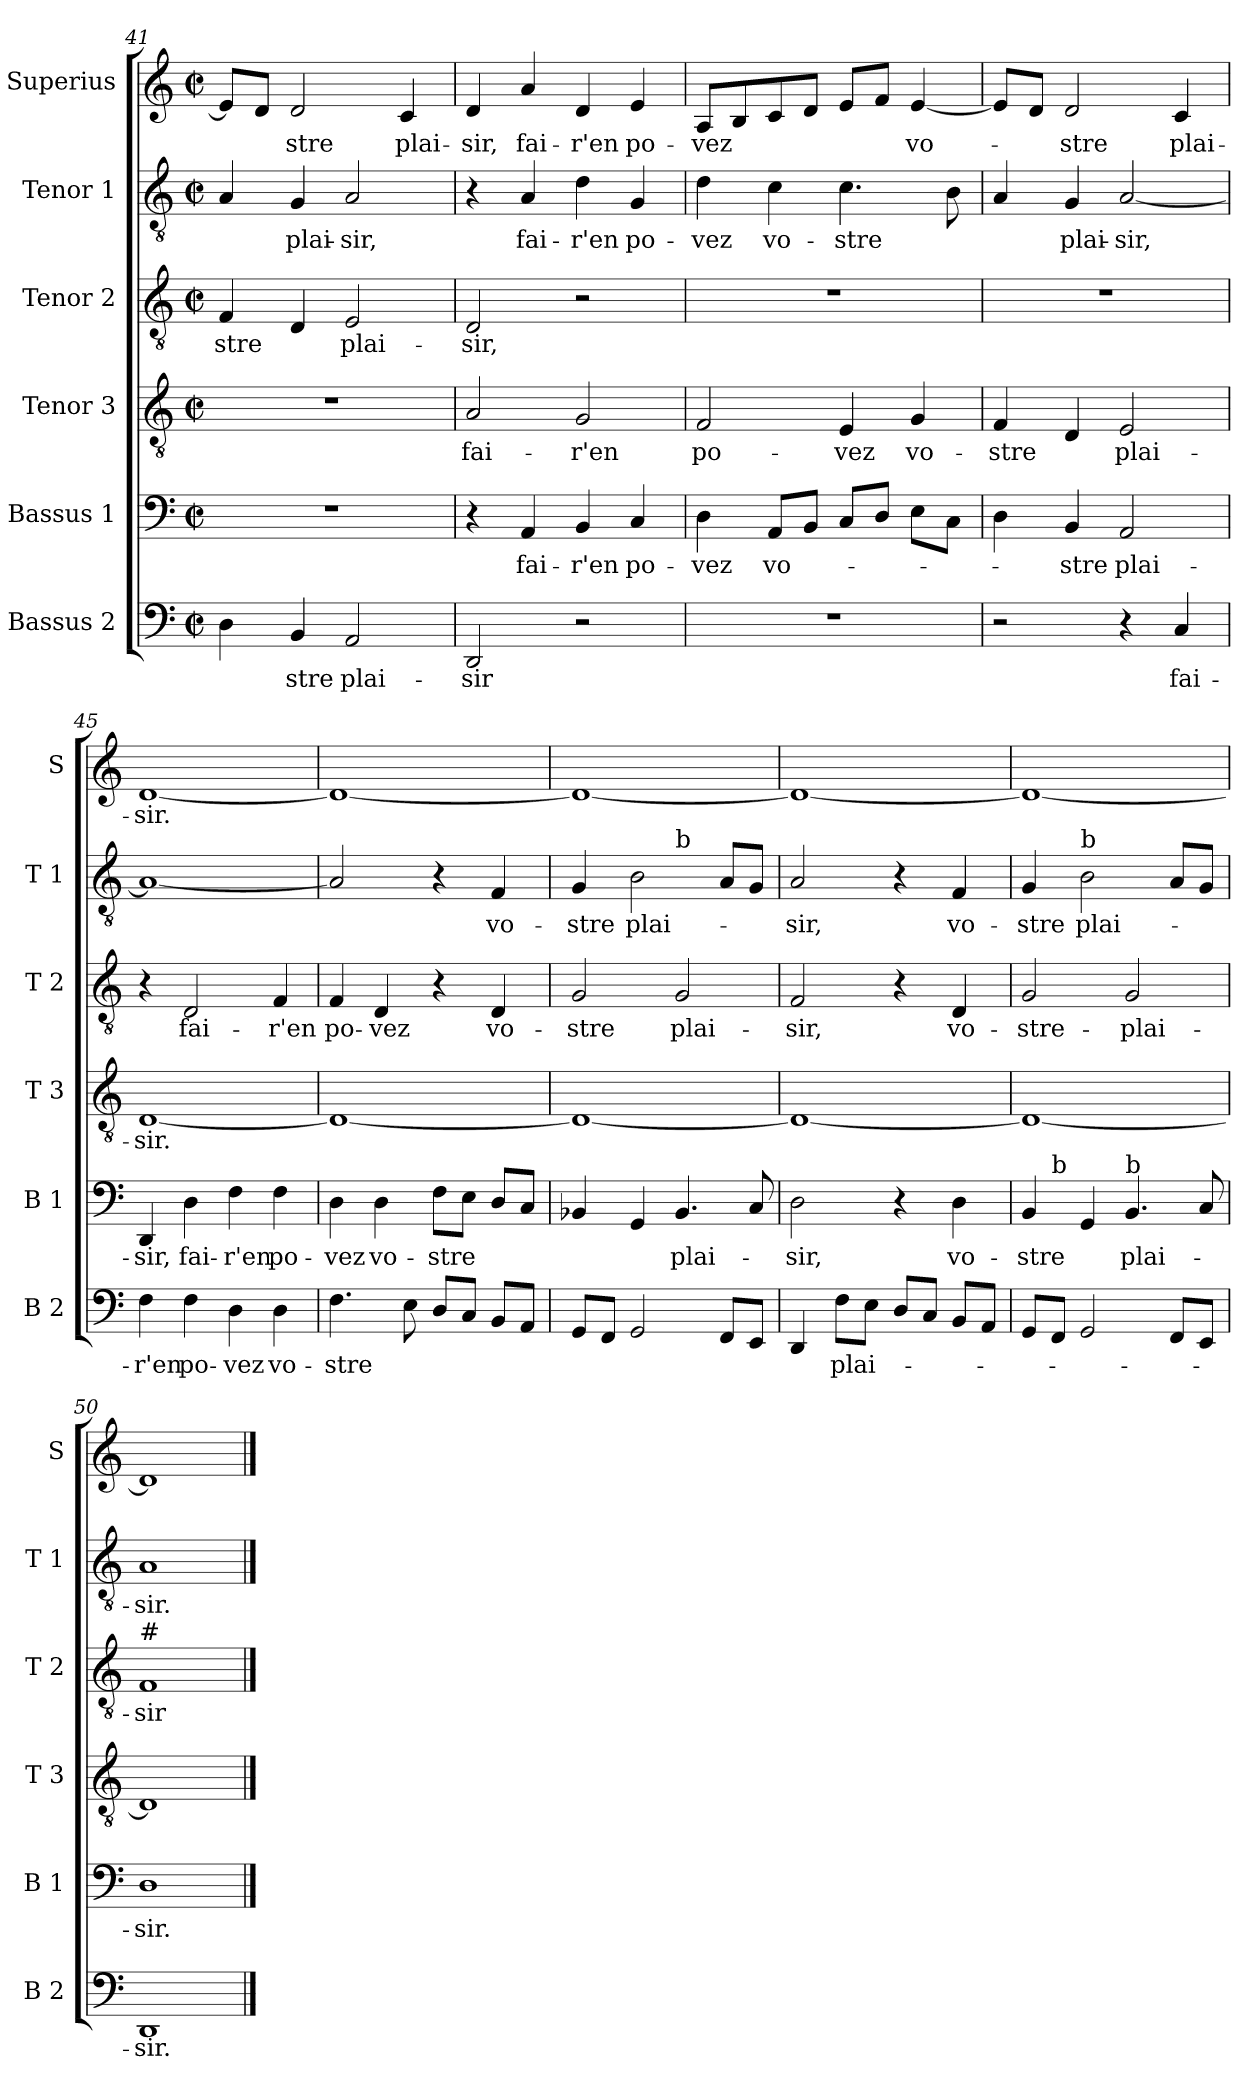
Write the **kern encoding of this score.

**kern	**text	**kern	**text	**kern	**text	**kern	**text	**kern	**text	**kern	**text
*part6	*part6	*part5	*part5	*part4	*part4	*part3	*part3	*part2	*part2	*part1	*part1
*staff6	*staff6	*staff5	*staff5	*staff4	*staff4	*staff3	*staff3	*staff2	*staff2	*staff1	*staff1
*I"Bassus 2	*	*I"Bassus 1	*	*I"Tenor 3	*	*I"Tenor 2	*	*I"Tenor 1	*	*I"Superius	*
*I'B 2	*	*I'B 1	*	*I'T 3	*	*I'T 2	*	*I'T 1	*	*I'S	*
*clefF4	*	*clefF4	*	*clefGv2	*	*clefGv2	*	*clefGv2	*	*clefG2	*
*k[]	*	*k[]	*	*k[]	*	*k[]	*	*k[]	*	*k[]	*
*C:	*	*C:	*	*C:	*	*C:	*	*C:	*	*C:	*
*M2/2	*	*M2/2	*	*M2/2	*	*M2/2	*	*M2/2	*	*M2/2	*
*met(c|)	*	*met(c|)	*	*met(c|)	*	*met(c|)	*	*met(c|)	*	*met(c|)	*
=41	=41	=41	=41	=41	=41	=41	=41	=41	=41	=41	=41
4D\	.	1r	.	1r	.	4F/	-stre	4A/	.	8e/L]	.
.	.	.	.	.	.	.	.	.	.	8d/J	.
4BB/	-stre	.	.	.	.	4D/	.	4G/	plai-	2d/	-stre
2AA/	plai-	.	.	.	.	2E/	plai-	2A/	-sir,	.	.
.	.	.	.	.	.	.	.	.	.	4c/	plai-
=42	=42	=42	=42	=42	=42	=42	=42	=42	=42	=42	=42
2DD/	-sir	4r	.	2A/	fai-	2D/	-sir,	4r	.	4d/	-sir,
.	.	4AA/	fai-	.	.	.	.	4A/	fai-	4a/	fai-
2r	.	4BB/	-r'en	2G/	-r'en	2r	.	4d\	-r'en	4d/	-r'en
.	.	4C/	po-	.	.	.	.	4G/	po-	4e/	po-
=43	=43	=43	=43	=43	=43	=43	=43	=43	=43	=43	=43
1r	.	4D\	-vez	2F/	po-	1r	.	4d\	-vez	8A/L	-vez
.	.	.	.	.	.	.	.	.	.	8B/	.
.	.	8AA/L	vo-	.	.	.	.	4c\	vo-	8c/	.
.	.	8BB/J	.	.	.	.	.	.	.	8d/J	.
.	.	8C/L	.	4E/	-vez	.	.	4.c\	-stre	8e/L	.
.	.	8D/J	.	.	.	.	.	.	.	8f/J	.
.	.	8E\L	.	4G/	vo-	.	.	.	.	[4e/	vo-
.	.	8C\J	.	.	.	.	.	8B\	.	.	.
!!LO:LB:g=z
=44	=44	=44	=44	=44	=44	=44	=44	=44	=44	=44	=44
2r	.	4D\	.	4F/	-stre	1r	.	4A/	.	8e/L]	.
.	.	.	.	.	.	.	.	.	.	8d/J	.
.	.	4BB/	-stre	4D/	.	.	.	4G/	plai-	2d/	-stre
4r	.	2AA/	plai-	2E/	plai-	.	.	[2A/	-sir,	.	.
4C/	fai-	.	.	.	.	.	.	.	.	4c/	plai-
=45	=45	=45	=45	=45	=45	=45	=45	=45	=45	=45	=45
4F\	-r'en	4DD/	-sir,	[1D	-sir.	4r	.	1A_	.	[1d	-sir.
4F\	po-	4D\	fai-	.	.	2D/	fai-	.	.	.	.
4D\	-vez	4F\	-r'en	.	.	.	.	.	.	.	.
4D\	vo-	4F\	po-	.	.	4F/	-r'en	.	.	.	.
=46	=46	=46	=46	=46	=46	=46	=46	=46	=46	=46	=46
4.F\	-stre	4D\	-vez	1D_	.	4F/	po-	2A/]	.	1d_	.
.	.	4D\	vo-	.	.	4D/	-vez	.	.	.	.
8E\	.	.	.	.	.	.	.	.	.	.	.
8D/L	.	8F\L	-stre	.	.	4r	.	4r	.	.	.
8C/J	.	8E\J	.	.	.	.	.	.	.	.	.
8BB/L	.	8D/L	.	.	.	4D/	vo-	4F/	vo-	.	.
8AA/J	.	8C/J	.	.	.	.	.	.	.	.	.
=47	=47	=47	=47	=47	=47	=47	=47	=47	=47	=47	=47
*	*	*	*	*	*	*	*	*^	*	*	*
8GG/L	.	4BB-X/	.	1D_	.	2G/	-stre	4G/	2ryy	-stre	1d_	.
8FF/J	.	.	.	.	.	.	.	.	.	.	.	.
2GG/	.	4GG/	.	.	.	.	.	2B\	.	plai-	.	.
!	!	!	!	!	!	!	!	!	!LO:TX:a:t=b	!	!	!
.	.	4.BB-/	plai-	.	.	2G/	plai-	.	2ryy	.	.	.
8FF/L	.	.	.	.	.	.	.	8A/L	.	.	.	.
8EE/J	.	8C/	.	.	.	.	.	8G/J	.	.	.	.
*	*	*	*	*	*	*	*	*v	*v	*	*	*
=48	=48	=48	=48	=48	=48	=48	=48	=48	=48	=48	=48
4DD/	.	2D\	-sir,	1D_	.	2F/	-sir,	2A/	-sir,	1d_	.
8F\L	plai-	.	.	.	.	.	.	.	.	.	.
8E\J	.	.	.	.	.	.	.	.	.	.	.
8D/L	.	4r	.	.	.	4r	.	4r	.	.	.
8C/J	.	.	.	.	.	.	.	.	.	.	.
8BB/L	.	4D\	vo-	.	.	4D/	vo-	4F/	vo-	.	.
8AA/J	.	.	.	.	.	.	.	.	.	.	.
=49	=49	=49	=49	=49	=49	=49	=49	=49	=49	=49	=49
*	*	*^	*	*	*	*	*	*	*	*	*
8GG/L	.	4BB/	8ryy	-stre	1D_	.	2G/	-stre-	4G/	-stre	1d_	.
!	!	!	!LO:TX:a:t=b	!	!	!	!	!	!	!	!	!
8FF/J	.	.	2..ryy	.	.	.	.	.	.	.	.	.
!	!	!	!	!	!	!	!	!	!LO:TX:a:t=b	!	!	!
2GG/	.	4GG/	.	.	.	.	.	.	2B\	plai-	.	.
!	!	!LO:TX:a:t=b	!	!	!	!	!	!	!	!	!	!
.	.	4.BB/	.	plai-	.	.	2G/	-plai-	.	.	.	.
8FF/L	.	.	.	.	.	.	.	.	8A/L	.	.	.
8EE/J	.	8C/	.	.	.	.	.	.	8G/J	.	.	.
=50	=50	=50	=50	=50	=50	=50	=50	=50	=50	=50	=50	=50
!	!	!	!	!	!	!	!LO:TX:a:t=#	!	!	!	!	!
*	*	*v	*v	*	*	*	*	*	*	*	*	*
1DD	-sir.	1D	-sir.	1D]	.	1F	-sir	1A	-sir.	1d]	.
==	==	==	==	==	==	==	==	==	==	==	==
*-	*-	*-	*-	*-	*-	*-	*-	*-	*-	*-	*-
